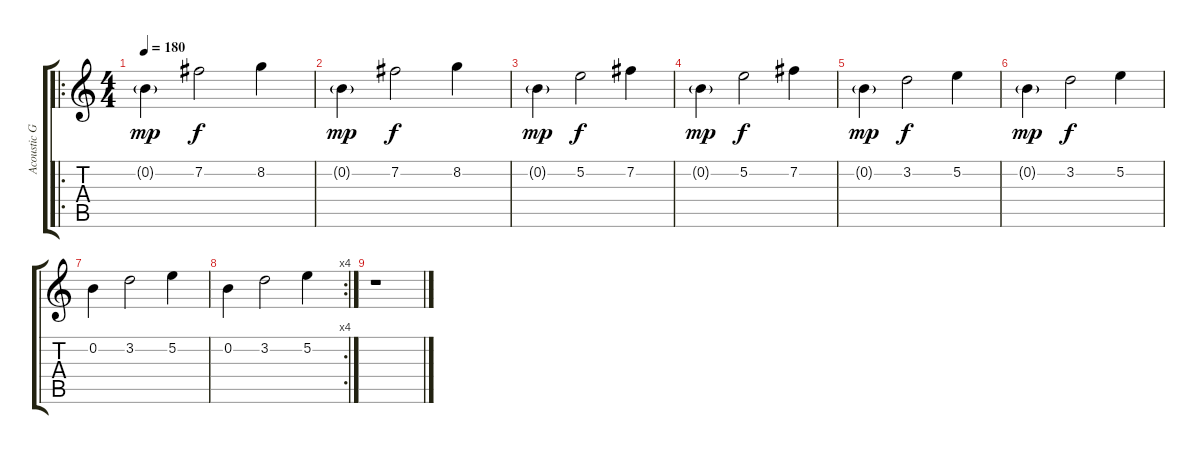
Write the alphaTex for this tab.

\track ("Acoustic Guitar 2" "Acoustic G") {instrument acousticguitarsteel}
\staff {score tabs}
\tuning (E4 B3 G3 D3 A2 E2) {hide}
\ro
\ts (4 4)
\tempo 180
\clef g2
\ks c
0.2{g}.4{dy mp} 7.2.2{dy f} 8.2.4 |
0.2{g}.4{dy mp} 7.2.2{dy f} 8.2.4 |
0.2{g}.4{dy mp} 5.2.2{dy f} 7.2.4 |
0.2{g}.4{dy mp} 5.2.2{dy f} 7.2.4 |
0.2{g}.4{dy mp} 3.2.2{dy f} 5.2.4 |
0.2{g}.4{dy mp} 3.2.2{dy f} 5.2.4 |
0.2.4 3.2.2 5.2.4 |
\rc 4
0.2.4 3.2.2 5.2.4 |
r.1
